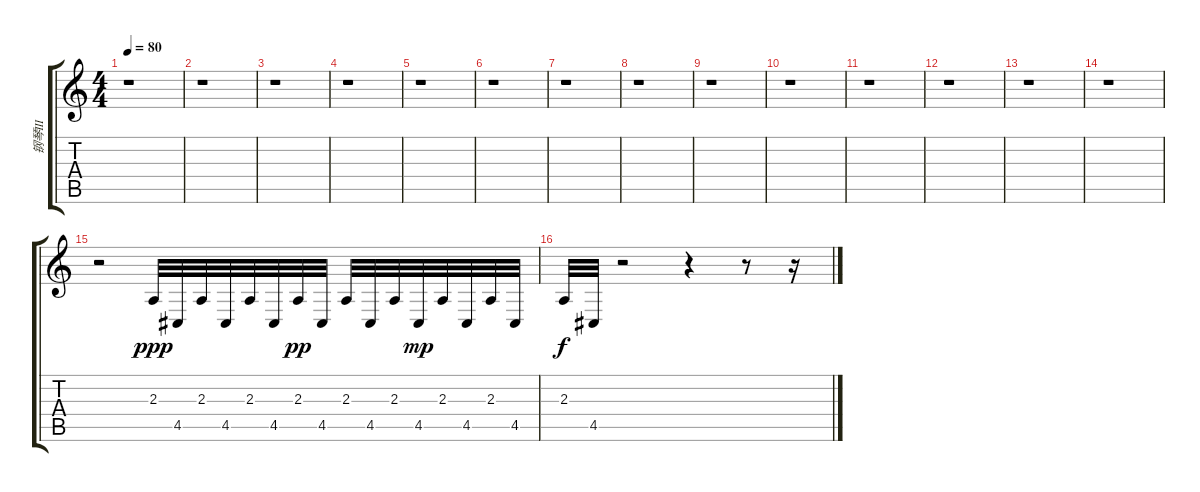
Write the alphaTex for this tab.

\track ("钢琴III" "钢琴III") {instrument acousticgrandpiano}
\staff {score tabs}
\tuning (E4 B3 G3 D3 A2 E2) {hide}
\ts (4 4)
\tempo 80
\clef g2
\ks c
r.1{dy ppp} |
r.1 |
r.1 |
r.1 |
r.1 |
r.1 |
r.1 |
r.1 |
r.1 |
r.1 |
r.1 |
r.1 |
r.1 |
r.1 |
r.2 2.3.32 4.5.32 2.3.32 4.5.32 2.3.32 4.5.32 2.3.32{dy pp} 4.5.32 2.3.32 4.5.32 2.3.32 4.5.32{dy mp} 2.3.32 4.5.32 2.3.32 4.5.32 |
2.3.32{dy f} 4.5.32 r.2 r.4 r.8 r.16
